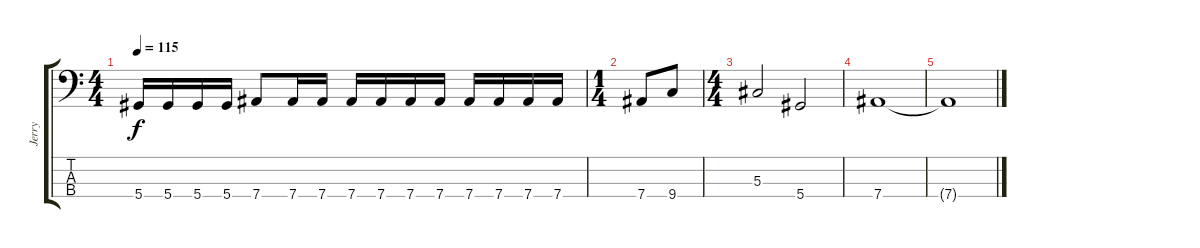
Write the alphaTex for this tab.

\track ("Jerry" "Jerry") {instrument electricbassfinger}
\staff {score tabs}
\tuning (Gb2 Db2 Ab1 Eb1) {hide}
\ts (4 4)
\tempo 115
\clef f4
\ks c
5.4.16{dy f} 5.4.16 5.4.16 5.4.16 7.4.8 7.4.16 7.4.16 7.4.16 7.4.16 7.4.16 7.4.16 7.4.16 7.4.16 7.4.16 7.4.16 |
\ts (1 4)
7.4.8 9.4.8 |
\ts (4 4)
5.3.2 5.4.2 |
7.4.1 |
7.4{t}.1
